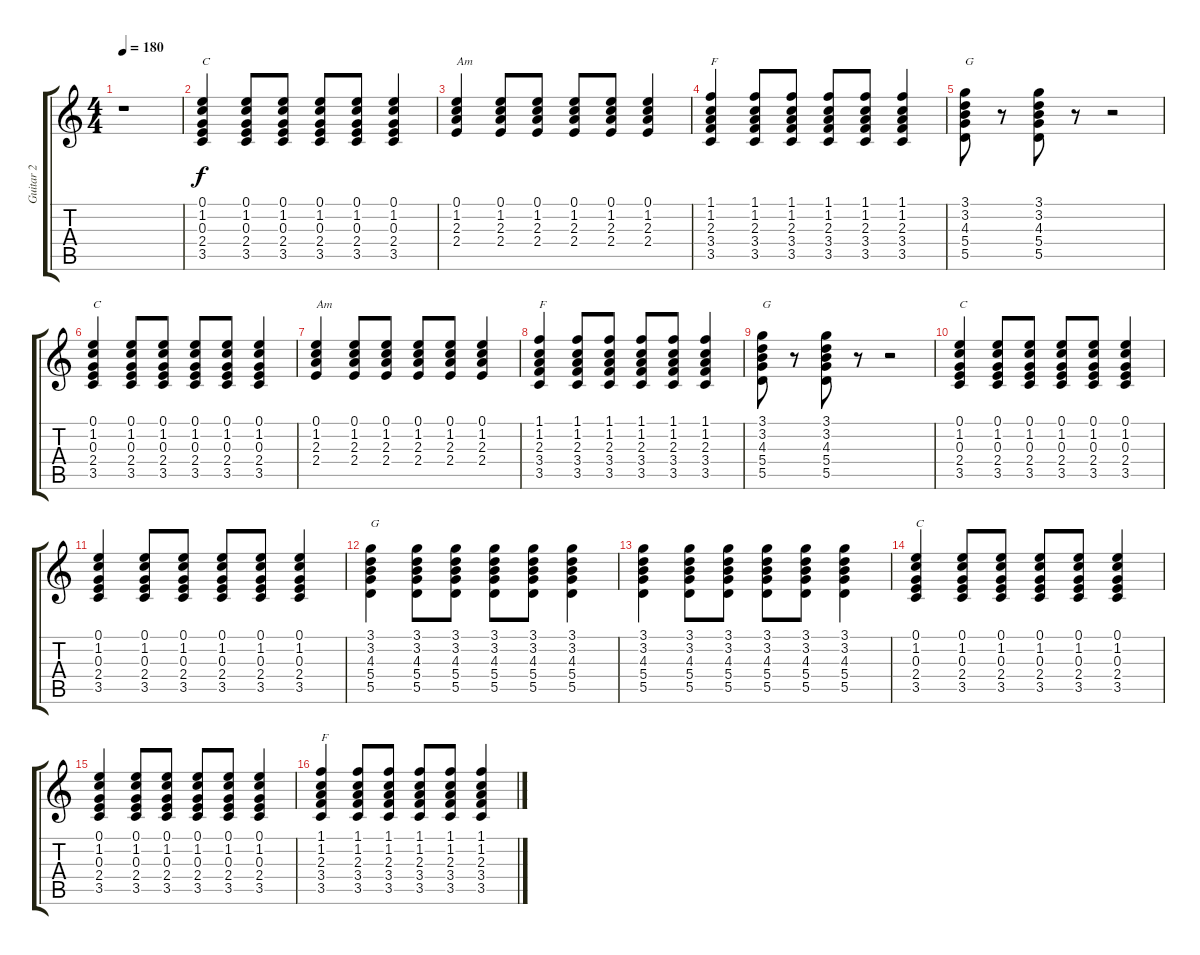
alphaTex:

\track ("Guitar 2" "Guitar 2") {instrument electricguitarclean}
\staff {score tabs}
\tuning (E4 B3 G3 D3 A2 E2) {hide}
\ts (4 4)
\tempo 180
\clef g2
\ks c
r.1{dy f instrument electricguitarclean} |
(0.1 1.2 0.3 2.4 3.5).4{txt "C"} (0.1 1.2 0.3 2.4 3.5).8 (0.1 1.2 0.3 2.4 3.5).8 (0.1 1.2 0.3 2.4 3.5).8 (0.1 1.2 0.3 2.4 3.5).8 (0.1 1.2 0.3 2.4 3.5).4 |
(0.1 1.2 2.3 2.4).4{txt "Am"} (0.1 1.2 2.3 2.4).8 (0.1 1.2 2.3 2.4).8 (0.1 1.2 2.3 2.4).8 (0.1 1.2 2.3 2.4).8 (0.1 1.2 2.3 2.4).4 |
(1.1 1.2 2.3 3.4 3.5).4{txt "F"} (1.1 1.2 2.3 3.4 3.5).8 (1.1 1.2 2.3 3.4 3.5).8 (1.1 1.2 2.3 3.4 3.5).8 (1.1 1.2 2.3 3.4 3.5).8 (1.1 1.2 2.3 3.4 3.5).4 |
(3.1 3.2 4.3 5.4 5.5).8{txt "G"} r.8 (3.1 3.2 4.3 5.4 5.5).8 r.8 r.2 |
(0.1 1.2 0.3 2.4 3.5).4{txt "C"} (0.1 1.2 0.3 2.4 3.5).8 (0.1 1.2 0.3 2.4 3.5).8 (0.1 1.2 0.3 2.4 3.5).8 (0.1 1.2 0.3 2.4 3.5).8 (0.1 1.2 0.3 2.4 3.5).4 |
(0.1 1.2 2.3 2.4).4{txt "Am"} (0.1 1.2 2.3 2.4).8 (0.1 1.2 2.3 2.4).8 (0.1 1.2 2.3 2.4).8 (0.1 1.2 2.3 2.4).8 (0.1 1.2 2.3 2.4).4 |
(1.1 1.2 2.3 3.4 3.5).4{txt "F"} (1.1 1.2 2.3 3.4 3.5).8 (1.1 1.2 2.3 3.4 3.5).8 (1.1 1.2 2.3 3.4 3.5).8 (1.1 1.2 2.3 3.4 3.5).8 (1.1 1.2 2.3 3.4 3.5).4 |
(3.1 3.2 4.3 5.4 5.5).8{txt "G"} r.8 (3.1 3.2 4.3 5.4 5.5).8 r.8 r.2 |
(0.1 1.2 0.3 2.4 3.5).4{txt "C"} (0.1 1.2 0.3 2.4 3.5).8 (0.1 1.2 0.3 2.4 3.5).8 (0.1 1.2 0.3 2.4 3.5).8 (0.1 1.2 0.3 2.4 3.5).8 (0.1 1.2 0.3 2.4 3.5).4 |
(0.1 1.2 0.3 2.4 3.5).4 (0.1 1.2 0.3 2.4 3.5).8 (0.1 1.2 0.3 2.4 3.5).8 (0.1 1.2 0.3 2.4 3.5).8 (0.1 1.2 0.3 2.4 3.5).8 (0.1 1.2 0.3 2.4 3.5).4 |
(3.1 3.2 4.3 5.4 5.5).4{txt "G"} (3.1 3.2 4.3 5.4 5.5).8 (3.1 3.2 4.3 5.4 5.5).8 (3.1 3.2 4.3 5.4 5.5).8 (3.1 3.2 4.3 5.4 5.5).8 (3.1 3.2 4.3 5.4 5.5).4 |
(3.1 3.2 4.3 5.4 5.5).4 (3.1 3.2 4.3 5.4 5.5).8 (3.1 3.2 4.3 5.4 5.5).8 (3.1 3.2 4.3 5.4 5.5).8 (3.1 3.2 4.3 5.4 5.5).8 (3.1 3.2 4.3 5.4 5.5).4 |
(0.1 1.2 0.3 2.4 3.5).4{txt "C"} (0.1 1.2 0.3 2.4 3.5).8 (0.1 1.2 0.3 2.4 3.5).8 (0.1 1.2 0.3 2.4 3.5).8 (0.1 1.2 0.3 2.4 3.5).8 (0.1 1.2 0.3 2.4 3.5).4 |
(0.1 1.2 0.3 2.4 3.5).4 (0.1 1.2 0.3 2.4 3.5).8 (0.1 1.2 0.3 2.4 3.5).8 (0.1 1.2 0.3 2.4 3.5).8 (0.1 1.2 0.3 2.4 3.5).8 (0.1 1.2 0.3 2.4 3.5).4 |
(1.1 1.2 2.3 3.4 3.5).4{txt "F"} (1.1 1.2 2.3 3.4 3.5).8 (1.1 1.2 2.3 3.4 3.5).8 (1.1 1.2 2.3 3.4 3.5).8 (1.1 1.2 2.3 3.4 3.5).8 (1.1 1.2 2.3 3.4 3.5).4
